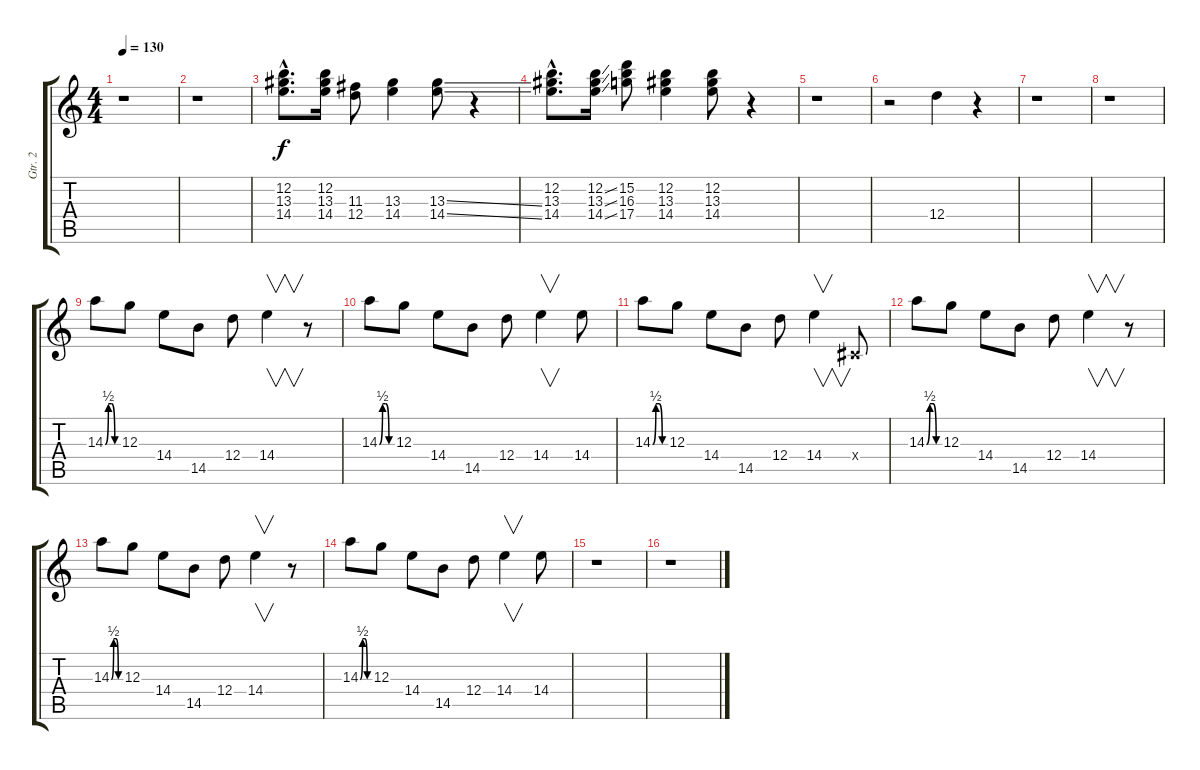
\track ("Gtr. 2" "Gtr. 2") {instrument overdrivenguitar}
\staff {score tabs}
\tuning (E4 B3 G3 D3 A2 E2) {hide}
\ts (4 4)
\tempo 130
\clef g2
\ks c
r.1{dy f} |
r.1 |
(12.2{hac} 13.3{hac} 14.4{hac}).8{d} (12.2 13.3 14.4).16 (11.3 12.4).8 (13.3 14.4).4 (13.3{ss} 14.4{ss}).8 r.4 |
(12.2{hac} 13.3{hac} 14.4{hac}).8{d} (12.2{ss} 13.3{ss} 14.4{ss}).16 (15.2 16.3 17.4).8 (12.2 13.3 14.4).4 (12.2 13.3 14.4).8 r.4 |
r.1 |
r.2 12.4.4 r.4 |
r.1 |
r.1 |
14.3{be (custom 0 0 15 2 30 2 45 0 60 0)}.8 12.3.8 14.4.8 14.5.8 12.4.8 14.4.4{v} r.8 |
14.3{be (custom 0 0 15 2 30 2 45 0 60 0)}.8 12.3.8 14.4.8 14.5.8 12.4.8 14.4.4{v} 14.4.8 |
14.3{be (custom 0 0 15 2 30 2 45 0 60 0)}.8 12.3.8 14.4.8 14.5.8 12.4.8 14.4.4{v} -1.4{x}.8 |
14.3{be (custom 0 0 15 2 30 2 45 0 60 0)}.8 12.3.8 14.4.8 14.5.8 12.4.8 14.4.4{v} r.8 |
14.3{be (custom 0 0 15 2 30 2 45 0 60 0)}.8 12.3.8 14.4.8 14.5.8 12.4.8 14.4.4{v} r.8 |
14.3{be (custom 0 0 15 2 30 2 45 0 60 0)}.8 12.3.8 14.4.8 14.5.8 12.4.8 14.4.4{v} 14.4.8 |
r.1 |
r.1
